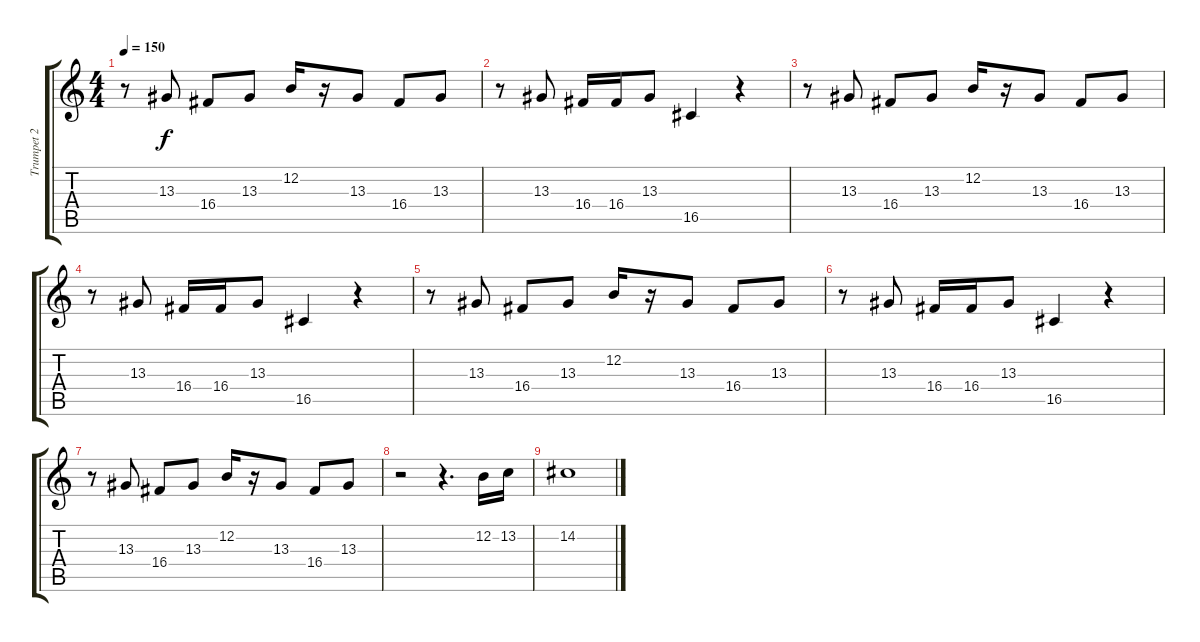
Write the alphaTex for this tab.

\track ("Trumpet 2" "Trumpet 2") {instrument trumpet}
\staff {score tabs}
\tuning (E4 B3 G3 D3 A2 E2) {hide}
\ts (4 4)
\tempo 150
\clef g2
\ks c
r.8{dy f} 13.3.8 16.4.8 13.3.8 12.2.16 r.16 13.3.8 16.4.8 13.3.8 |
r.8 13.3.8 16.4.16 16.4.16 13.3.8 16.5.4 r.4 |
r.8 13.3.8 16.4.8 13.3.8 12.2.16 r.16 13.3.8 16.4.8 13.3.8 |
r.8 13.3.8 16.4.16 16.4.16 13.3.8 16.5.4 r.4 |
r.8 13.3.8 16.4.8 13.3.8 12.2.16 r.16 13.3.8 16.4.8 13.3.8 |
r.8 13.3.8 16.4.16 16.4.16 13.3.8 16.5.4 r.4 |
r.8 13.3.8 16.4.8 13.3.8 12.2.16 r.16 13.3.8 16.4.8 13.3.8 |
r.2 r.4{d} 12.2.16 13.2.16 |
14.2.1
